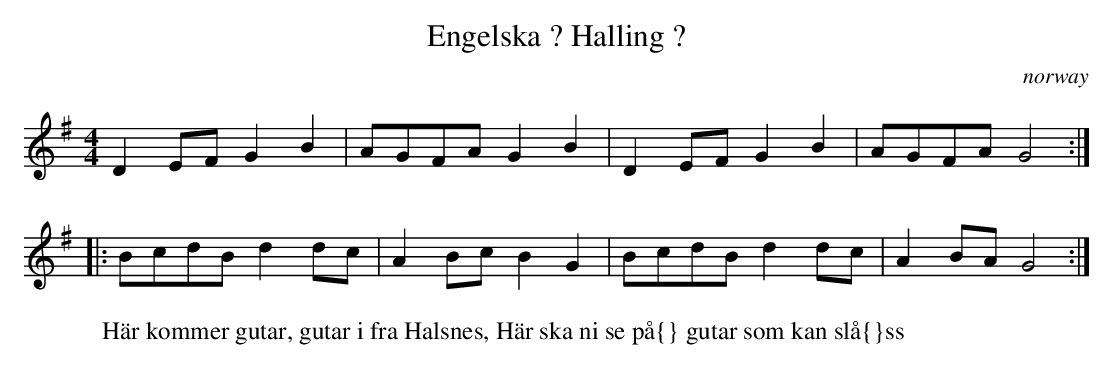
X:1
T:Engelska ? Halling ?
O:norway
M:4/4
W:H\"ar kommer gutar, gutar i fra Halsnes, H\"ar ska ni se p\aa{} gutar som kan sl\aa{}ss
K:G
D2EF G2B2|AGFA G2B2|D2EF G2B2|AGFA G4::
BcdB d2dc|A2Bc B2G2|BcdB d2dc|A2BA G4:|
